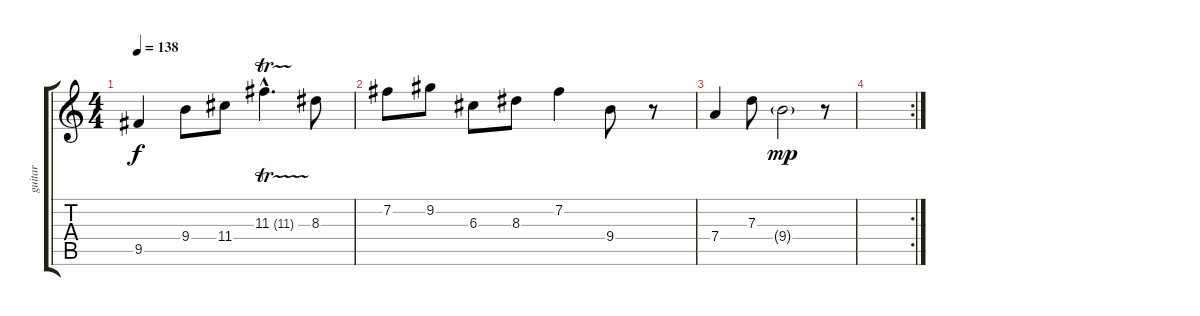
\track ("guitar" "guitar") {instrument electricguitarjazz}
\staff {score tabs}
\tuning (E4 B3 G3 D3 A2 E2) {hide}
\ts (4 4)
\tempo 138
\clef g2
\ks c
9.5.4{dy f} 9.4.8 11.4.8 11.3{tr (11 16) hac}.4{d} 8.3.8 |
7.2.8 9.2.8 6.3.8 8.3.8 7.2.4 9.4.8 r.8 |
7.4.4 7.3.8 9.4{g}.2{dy mp} r.8 |
\rc 2
